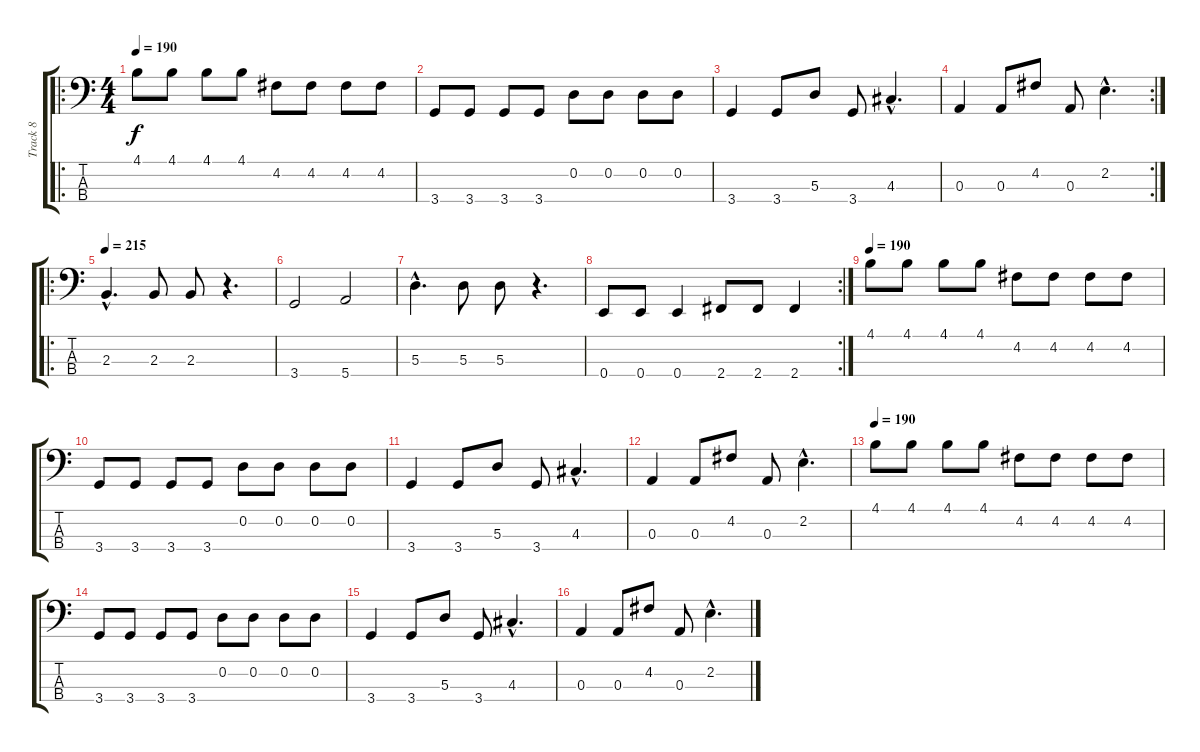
\track ("Track 8" "Track 8") {instrument electricbassfinger}
\staff {score tabs}
\tuning (G2 D2 A1 E1) {hide}
\ro
\ts (4 4)
\tempo 190
\clef f4
\ks c
4.1.8{dy f} 4.1.8 4.1.8 4.1.8 4.2.8 4.2.8 4.2.8 4.2.8 |
3.4.8 3.4.8 3.4.8 3.4.8 0.2.8 0.2.8 0.2.8 0.2.8 |
3.4.4 3.4.8 5.3.8 3.4.8 4.3{hac}.4{d} |
\rc 2
0.3.4 0.3.8 4.2.8 0.3.8 2.2{hac}.4{d} |
\ro
\tempo 215
2.3{hac}.4{d} 2.3.8 2.3.8 r.4{d} |
3.4.2 5.4.2 |
5.3{hac}.4{d} 5.3.8 5.3.8 r.4{d} |
\rc 2
0.4.8 0.4.8 0.4.4 2.4.8 2.4.8 2.4.4 |
\tempo 190
4.1.8 4.1.8 4.1.8 4.1.8 4.2.8 4.2.8 4.2.8 4.2.8 |
3.4.8 3.4.8 3.4.8 3.4.8 0.2.8 0.2.8 0.2.8 0.2.8 |
3.4.4 3.4.8 5.3.8 3.4.8 4.3{hac}.4{d} |
0.3.4 0.3.8 4.2.8 0.3.8 2.2{hac}.4{d} |
\tempo 190
4.1.8 4.1.8 4.1.8 4.1.8 4.2.8 4.2.8 4.2.8 4.2.8 |
3.4.8 3.4.8 3.4.8 3.4.8 0.2.8 0.2.8 0.2.8 0.2.8 |
3.4.4 3.4.8 5.3.8 3.4.8 4.3{hac}.4{d} |
0.3.4 0.3.8 4.2.8 0.3.8 2.2{hac}.4{d}
